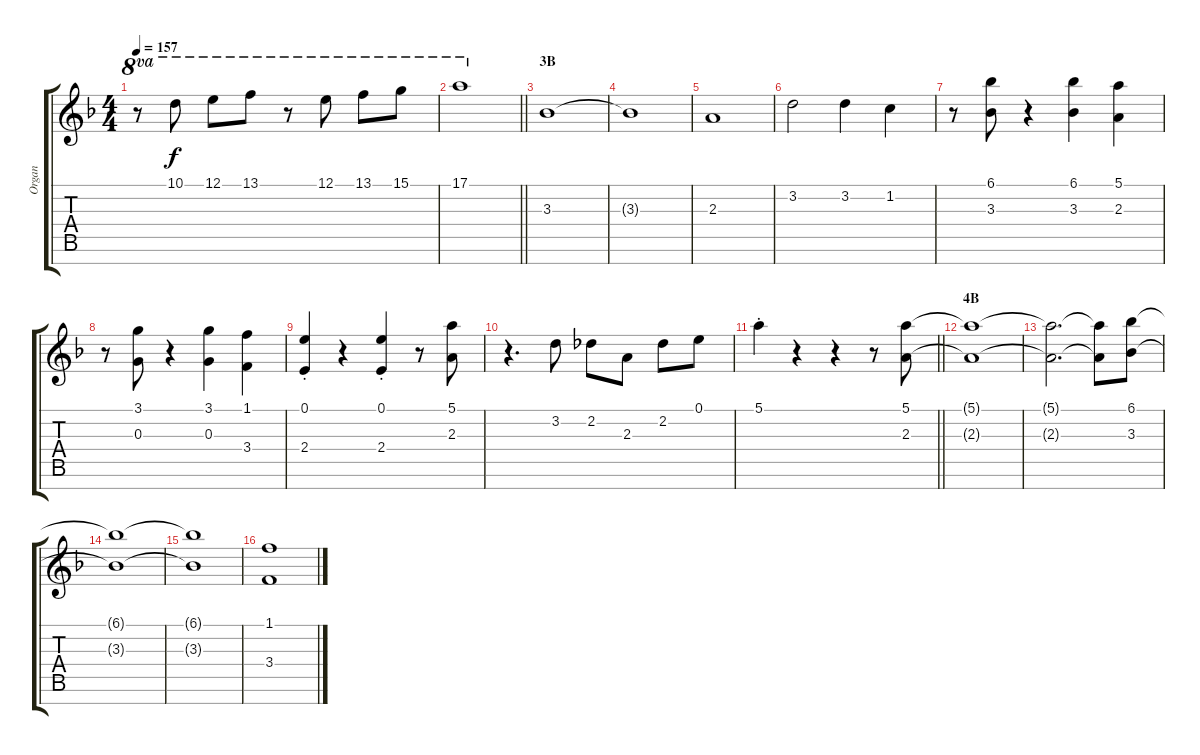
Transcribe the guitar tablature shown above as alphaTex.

\track ("Organ" "Organ") {instrument rockorgan}
\staff {score tabs}
\tuning (E5 B4 G4 D4 A3 E3 B2) {hide}
\ts (4 4)
\tempo 157
\clef g2
\ks f
r.8{ot 8va dy f} 10.1.8{ot 8va} 12.1.8{ot 8va} 13.1.8{ot 8va} r.8{ot 8va} 12.1.8{ot 8va} 13.1.8{ot 8va} 15.1.8{ot 8va} |
\barLineRight lightlight
17.1.1{ot 8va} |
\section ("" "3B")
3.3.1 |
3.3{t}.1 |
2.3.1 |
3.2.2 3.2.4 1.2.4 |
r.8 (6.1 3.3).8 r.4 (6.1 3.3).4 (5.1 2.3).4 |
r.8 (3.1 0.3).8 r.4 (3.1 0.3).4 (1.1 3.4).4 |
(0.1{st} 2.4{st}).4 r.4 (0.1{st} 2.4{st}).4 r.8 (5.1 2.3).8 |
r.4{d} 3.2.8 2.2.8 2.3.8 2.2.8 0.1.8 |
\barLineRight lightlight
5.1{st}.4 r.4 r.4 r.8 (5.1 2.3).8 |
\section ("" "4B")
(5.1{t} 2.3{t}).1 |
(5.1{t} 2.3{t}).2{d} (5.1{t} 2.3{t}).8 (6.1 3.3).8 |
(6.1{t} 3.3{t}).1 |
(6.1{t} 3.3{t}).1 |
(1.1 3.4).1
